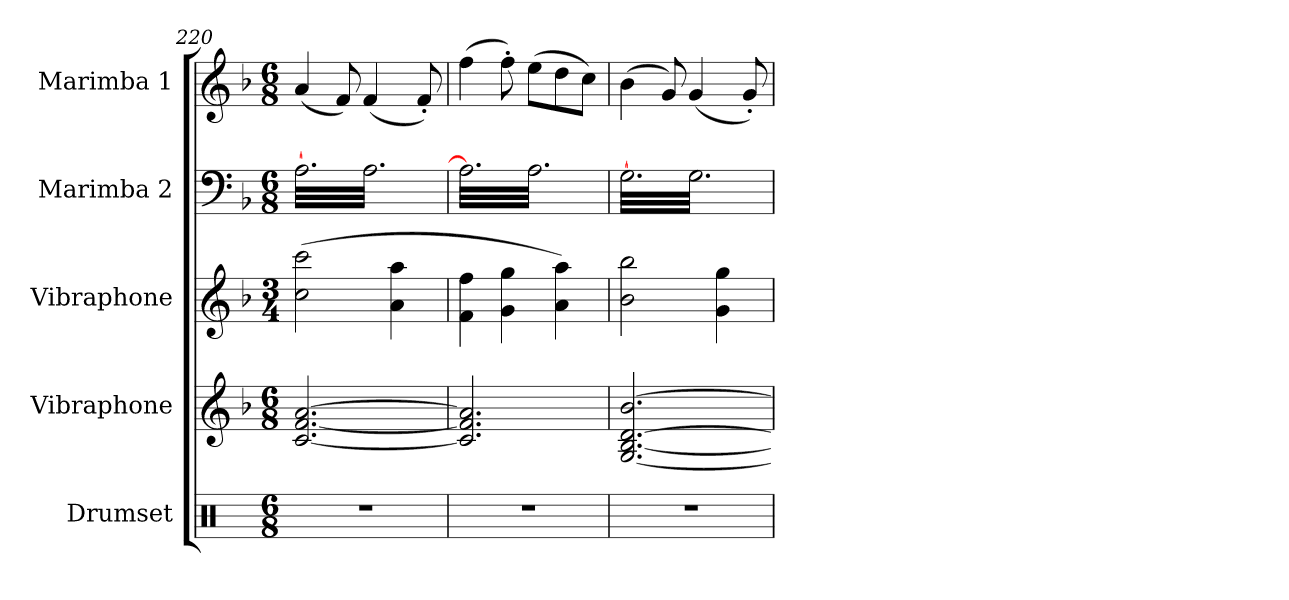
**kern	**kern	**kern	**kern	**kern
*part5	*part4	*part3	*part2	*part1
*staff5	*staff4	*staff3	*staff2	*staff1
*I"Drumset	*I"Vibraphone	*I"Vibraphone	*I"Marimba 2	*I"Marimba 1
*I'Drs.	*I'Vib.	*I'Vib.	*I'Mrm. 2	*I'Mrm. 1
*clefX	*clefG2	*clefG2	*clefF4	*clefG2
*k[]	*k[b-]	*k[b-]	*k[b-]	*k[b-]
*M6/8	*M6/8	*M3/4	*M6/8	*M6/8
=220	=220	=220	=220	=220
*	*	*	*tremolo	*
2.r	[2.c/ [2.f/ [2.a/	(2cc\ 2ccc\	[32A\LLL	(4a/
.	.	.	32A\	.
.	.	.	32A\	.
.	.	.	32A\	.
.	.	.	32A\	.
.	.	.	32A\	.
.	.	.	32A\	.
.	.	.	32A\	.
.	.	.	32A\	8f/)
.	.	.	32A\	.
.	.	.	32A\	.
.	.	.	32A\	.
.	.	.	32A\	(4f/
.	.	.	32A\	.
.	.	.	32A\	.
.	.	.	32A\	.
.	.	4a\ 4aa\	32A\	.
.	.	.	32A\	.
.	.	.	32A\	.
.	.	.	32A\	.
.	.	.	32A\	8f'/)
.	.	.	32A\	.
.	.	.	32A\	.
.	.	.	32A\JJJ	.
=221	=221	=221	=221	=221
2.r	2.c/] 2.f/] 2.a/]	4f\ 4ff\	32A\]LLL	(4ff\
.	.	.	32A\	.
.	.	.	32A\	.
.	.	.	32A\	.
.	.	.	32A\	.
.	.	.	32A\	.
.	.	.	32A\	.
.	.	.	32A\	.
.	.	4g\ 4gg\	32A\	8ff'\)
.	.	.	32A\	.
.	.	.	32A\	.
.	.	.	32A\	.
.	.	.	32A\	(8ee\L
.	.	.	32A\	.
.	.	.	32A\	.
.	.	.	32A\	.
.	.	4a\ 4aa\)	32A\	8dd\
.	.	.	32A\	.
.	.	.	32A\	.
.	.	.	32A\	.
.	.	.	32A\	8cc\J)
.	.	.	32A\	.
.	.	.	32A\	.
.	.	.	32A\JJJ	.
=222	=222	=222	=222	=222
2.r	[2.G/ [2.B-/ [2.d/ [2.b-/	2b-\ 2bb-\	[32G\LLL	(4b-\
.	.	.	32G\	.
.	.	.	32G\	.
.	.	.	32G\	.
.	.	.	32G\	.
.	.	.	32G\	.
.	.	.	32G\	.
.	.	.	32G\	.
.	.	.	32G\	8g/)
.	.	.	32G\	.
.	.	.	32G\	.
.	.	.	32G\	.
.	.	.	32G\	(4g/
.	.	.	32G\	.
.	.	.	32G\	.
.	.	.	32G\	.
.	.	4g\ 4gg\	32G\	.
.	.	.	32G\	.
.	.	.	32G\	.
.	.	.	32G\	.
.	.	.	32G\	8g'/)
.	.	.	32G\	.
.	.	.	32G\	.
.	.	.	32G\JJJ	.
*	*	*	*Xtremolo	*
=	=	=	=	=
*-	*-	*-	*-	*-
